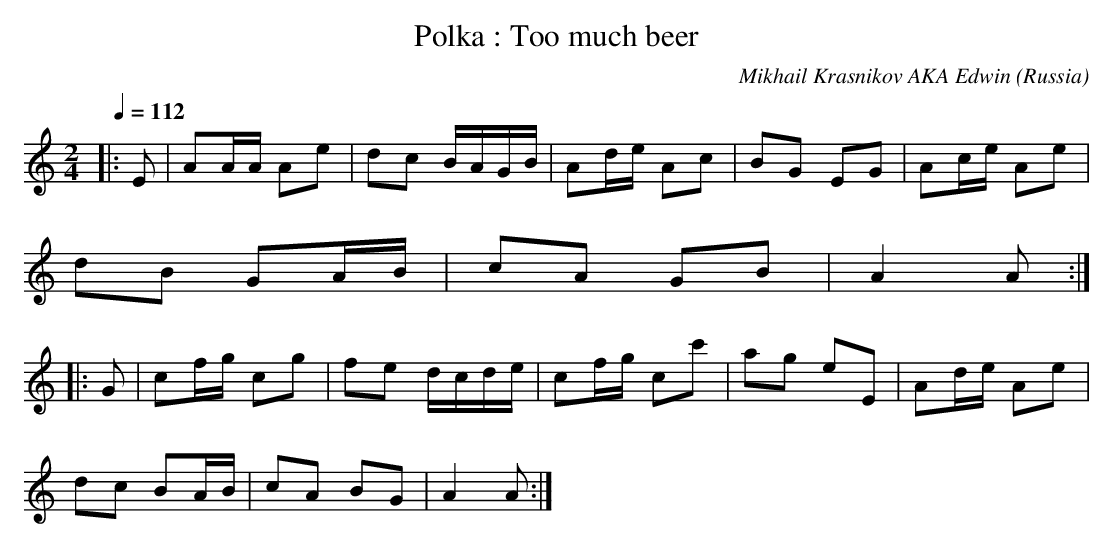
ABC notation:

X:1
T:Polka : Too much beer
C:Mikhail Krasnikov AKA Edwin
O:Russia
M:2/4
L:1/16
Q:1/4=112
K:Am
|:E2 |A2AA A2e2|d2c2 BAGB|A2de A2c2|B2G2 E2G2|A2ce A2e2|
d2B2 G2AB|c2A2 G2B2|A4A2 :|
|:G2|c2fg c2g2|f2e2 dcde|c2fg c2c'2|a2g2 e2E2|A2de A2e2|
d2c2 B2AB|c2A2 B2G2|A4A2 :|
